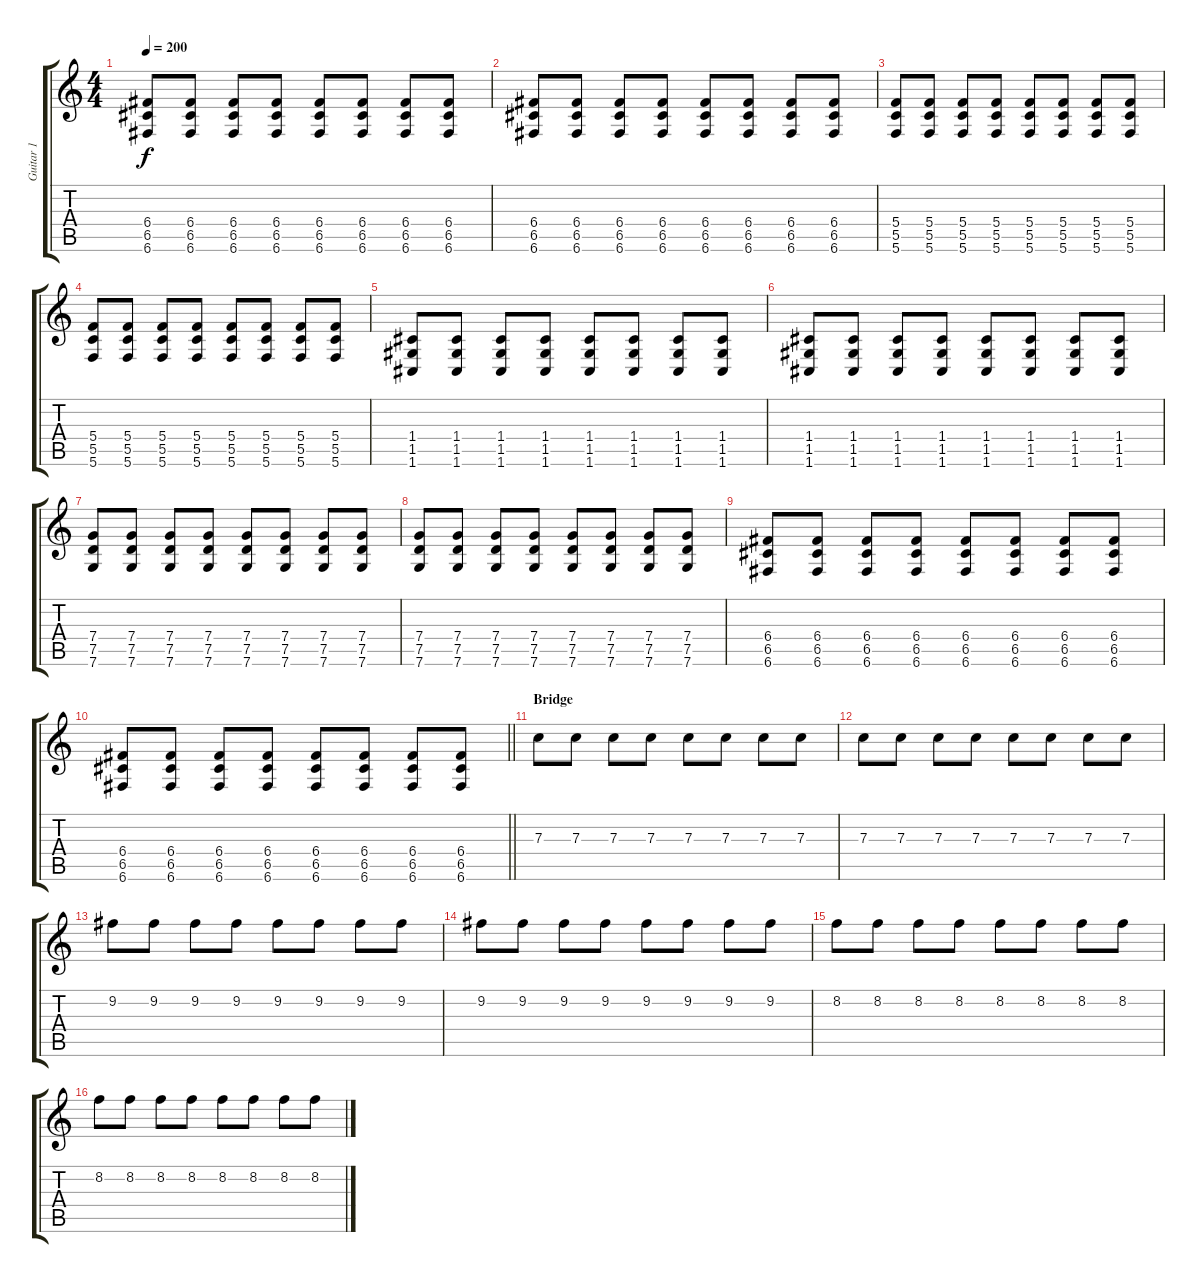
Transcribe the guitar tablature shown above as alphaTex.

\track ("Guitar 1" "Guitar 1") {instrument distortionguitar}
\staff {score tabs}
\tuning (D4 A3 F3 C3 G2 C2) {hide}
\ts (4 4)
\tempo 200
\clef g2
\ks c
(6.4 6.5 6.6).8{dy f} (6.4 6.5 6.6).8 (6.4 6.5 6.6).8 (6.4 6.5 6.6).8 (6.4 6.5 6.6).8 (6.4 6.5 6.6).8 (6.4 6.5 6.6).8 (6.4 6.5 6.6).8 |
(6.4 6.5 6.6).8 (6.4 6.5 6.6).8 (6.4 6.5 6.6).8 (6.4 6.5 6.6).8 (6.4 6.5 6.6).8 (6.4 6.5 6.6).8 (6.4 6.5 6.6).8 (6.4 6.5 6.6).8 |
(5.4 5.5 5.6).8 (5.4 5.5 5.6).8 (5.4 5.5 5.6).8 (5.4 5.5 5.6).8 (5.4 5.5 5.6).8 (5.4 5.5 5.6).8 (5.4 5.5 5.6).8 (5.4 5.5 5.6).8 |
(5.4 5.5 5.6).8 (5.4 5.5 5.6).8 (5.4 5.5 5.6).8 (5.4 5.5 5.6).8 (5.4 5.5 5.6).8 (5.4 5.5 5.6).8 (5.4 5.5 5.6).8 (5.4 5.5 5.6).8 |
(1.4 1.5 1.6).8 (1.4 1.5 1.6).8 (1.4 1.5 1.6).8 (1.4 1.5 1.6).8 (1.4 1.5 1.6).8 (1.4 1.5 1.6).8 (1.4 1.5 1.6).8 (1.4 1.5 1.6).8 |
(1.4 1.5 1.6).8 (1.4 1.5 1.6).8 (1.4 1.5 1.6).8 (1.4 1.5 1.6).8 (1.4 1.5 1.6).8 (1.4 1.5 1.6).8 (1.4 1.5 1.6).8 (1.4 1.5 1.6).8 |
(7.4 7.5 7.6).8 (7.4 7.5 7.6).8 (7.4 7.5 7.6).8 (7.4 7.5 7.6).8 (7.4 7.5 7.6).8 (7.4 7.5 7.6).8 (7.4 7.5 7.6).8 (7.4 7.5 7.6).8 |
(7.4 7.5 7.6).8 (7.4 7.5 7.6).8 (7.4 7.5 7.6).8 (7.4 7.5 7.6).8 (7.4 7.5 7.6).8 (7.4 7.5 7.6).8 (7.4 7.5 7.6).8 (7.4 7.5 7.6).8 |
(6.4 6.5 6.6).8 (6.4 6.5 6.6).8 (6.4 6.5 6.6).8 (6.4 6.5 6.6).8 (6.4 6.5 6.6).8 (6.4 6.5 6.6).8 (6.4 6.5 6.6).8 (6.4 6.5 6.6).8 |
\barLineRight lightlight
(6.4 6.5 6.6).8 (6.4 6.5 6.6).8 (6.4 6.5 6.6).8 (6.4 6.5 6.6).8 (6.4 6.5 6.6).8 (6.4 6.5 6.6).8 (6.4 6.5 6.6).8 (6.4 6.5 6.6).8 |
\section ("" "Bridge")
7.3.8{volume 15} 7.3.8 7.3.8 7.3.8 7.3.8 7.3.8 7.3.8 7.3.8 |
7.3.8 7.3.8 7.3.8 7.3.8 7.3.8 7.3.8 7.3.8 7.3.8 |
9.2.8 9.2.8 9.2.8 9.2.8 9.2.8 9.2.8 9.2.8 9.2.8 |
9.2.8 9.2.8 9.2.8 9.2.8 9.2.8 9.2.8 9.2.8 9.2.8 |
8.2.8 8.2.8 8.2.8 8.2.8 8.2.8 8.2.8 8.2.8 8.2.8 |
8.2.8 8.2.8 8.2.8 8.2.8 8.2.8 8.2.8 8.2.8 8.2.8
